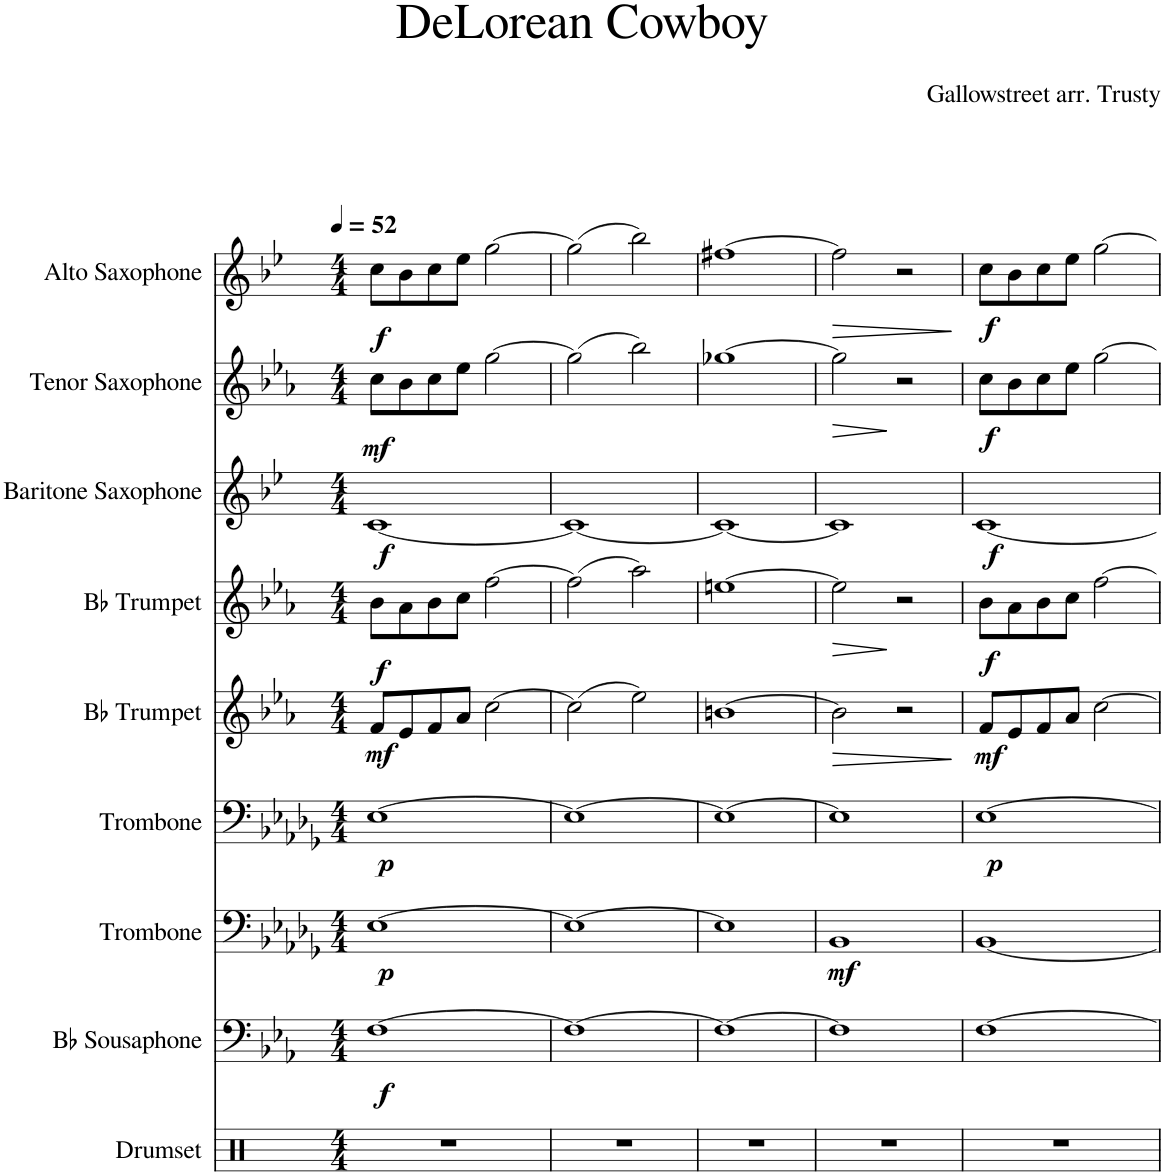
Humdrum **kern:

**kern	**kern	**dynam	**kern	**dynam	**kern	**dynam	**kern	**dynam	**kern	**dynam	**kern	**dynam	**kern	**dynam	**kern	**dynam
*part9	*part8	*part8	*part7	*part7	*part6	*part6	*part5	*part5	*part4	*part4	*part3	*part3	*part2	*part2	*part1	*part1
*staff9	*staff8	*staff8	*staff7	*staff7	*staff6	*staff6	*staff5	*staff5	*staff4	*staff4	*staff3	*staff3	*staff2	*staff2	*staff1	*staff1
*I"Drumset	*I"Bb Sousaphone	*	*I"Trombone	*	*I"Trombone	*	*I"Bb Trumpet	*	*I"Bb Trumpet	*	*I"Baritone Saxophone	*	*I"Tenor Saxophone	*	*I"Alto Saxophone	*
*I'Drs.	*I'Bb Sphn.	*	*I'Tbn.	*	*I'Tbn.	*	*I'Bb Tpt.	*	*I'Bb Tpt.	*	*I'Bar. Sax.	*	*I'T. Sax.	*	*I'A. Sax.	*
*clefX	*clefF4	*	*clefF4	*	*clefF4	*	*clefG2	*	*clefG2	*	*clefG2	*	*clefG2	*	*clefG2	*
*	*Trd8c14	*	*	*	*	*	*Trd1c2	*	*Trd1c2	*	*Trd12c21	*	*Trd8c14	*	*Trd5c9	*
*k[]	*k[b-e-a-]	*	*k[b-e-a-d-g-]	*	*k[b-e-a-d-g-]	*	*k[b-e-a-]	*	*k[b-e-a-]	*	*k[b-e-]	*	*k[b-e-a-]	*	*k[b-e-]	*
*M4/4	*M4/4	*	*M4/4	*	*M4/4	*	*M4/4	*	*M4/4	*	*M4/4	*	*M4/4	*	*M4/4	*
*MM52	*MM52	*	*MM52	*	*MM52	*	*MM52	*	*MM52	*	*MM52	*	*MM52	*	*MM52	*
=1	=1	=1	=1	=1	=1	=1	=1	=1	=1	=1	=1	=1	=1	=1	=1	=1
!	!	!LO:DY:b	!	!LO:DY:b	!	!LO:DY:b	!	!LO:DY:b	!	!LO:DY:b	!	!LO:DY:b	!	!LO:DY:b	!	!LO:DY:b
1r	[1F	f	[1E-	p	[1E-	p	8f/L	mf	8b-\L	f	[1c	f	8cc\L	mf	8cc\L	f
.	.	.	.	.	.	.	8e-/	.	8a-\	.	.	.	8b-\	.	8b-\	.
.	.	.	.	.	.	.	8f/	.	8b-\	.	.	.	8cc\	.	8cc\	.
.	.	.	.	.	.	.	8a-/J	.	8cc\J	.	.	.	8ee-\J	.	8ee-\J	.
.	.	.	.	.	.	.	[2cc\	.	[2ff\	.	.	.	[2gg\	.	[2gg\	.
=2	=2	=2	=2	=2	=2	=2	=2	=2	=2	=2	=2	=2	=2	=2	=2	=2
1r	1F_	.	1E-_	.	1E-_	.	(2cc\]	.	(2ff\]	.	1c_	.	(2gg\]	.	(2gg\]	.
.	.	.	.	.	.	.	2ee-\)	.	2aa-\)	.	.	.	2bb-\)	.	2bb-\)	.
=3	=3	=3	=3	=3	=3	=3	=3	=3	=3	=3	=3	=3	=3	=3	=3	=3
1r	1F_	.	1E-]	.	1E-_	.	[1bn	.	[1een	.	1c_	.	[1gg-X	.	[1ff#X	.
=4	=4	=4	=4	=4	=4	=4	=4	=4	=4	=4	=4	=4	=4	=4	=4	=4
!	!	!	!	!LO:DY:b	!	!	!	!LO:HP:b	!	!LO:HP:b	!	!	!	!LO:HP:b	!	!LO:HP:b
1r	1F]	.	1BB-	mf	1E-]	.	2b\]	>	2ee\]	>	1c]	.	2gg-\]	>	2ff#\]	>
.	.	.	.	.	.	.	2r	.	2r	]	.	.	2r	]	2r	.
.	.	.	.	.	.	.	.	]	.	.	.	.	.	.	.	]
=5	=5	=5	=5	=5	=5	=5	=5	=5	=5	=5	=5	=5	=5	=5	=5	=5
!	!	!	!	!	!	!LO:DY:b	!	!LO:DY:b	!	!LO:DY:b	!	!LO:DY:b	!	!LO:DY:b	!	!LO:DY:b
1r	[1F	.	[1BB-	.	[1E-	p	8f/L	mf	8b-\L	f	[1c	f	8cc\L	f	8cc\L	f
.	.	.	.	.	.	.	8e-/	.	8a-\	.	.	.	8b-\	.	8b-\	.
.	.	.	.	.	.	.	8f/	.	8b-\	.	.	.	8cc\	.	8cc\	.
.	.	.	.	.	.	.	8a-/J	.	8cc\J	.	.	.	8ee-\J	.	8ee-\J	.
.	.	.	.	.	.	.	[2cc\	.	[2ff\	.	.	.	[2gg\	.	[2gg\	.
=	=	=	=	=	=	=	=	=	=	=	=	=	=	=	=	=
*-	*-	*-	*-	*-	*-	*-	*-	*-	*-	*-	*-	*-	*-	*-	*-	*-
